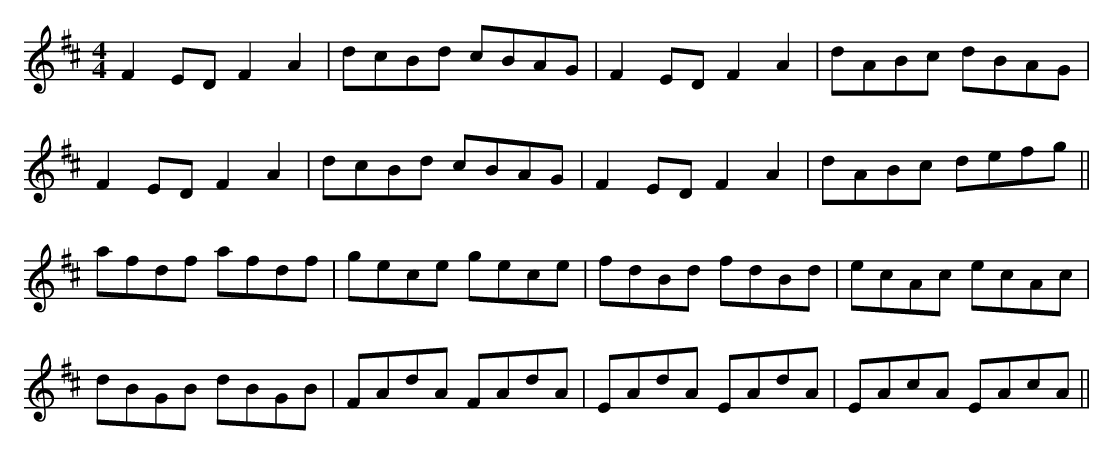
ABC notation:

X:1
M:4/4
K:D
F2 ED F2 A2|dcBd cBAG|F2 ED F2 A2|dABc dBAG|
F2 ED F2 A2|dcBd cBAG|F2 ED F2 A2|dABc defg||
afdf afdf|gece gece|fdBd fdBd|ecAc ecAc|
dBGB dBGB|FAdA FAdA|EAdA EAdA|EAcA EAcA||
